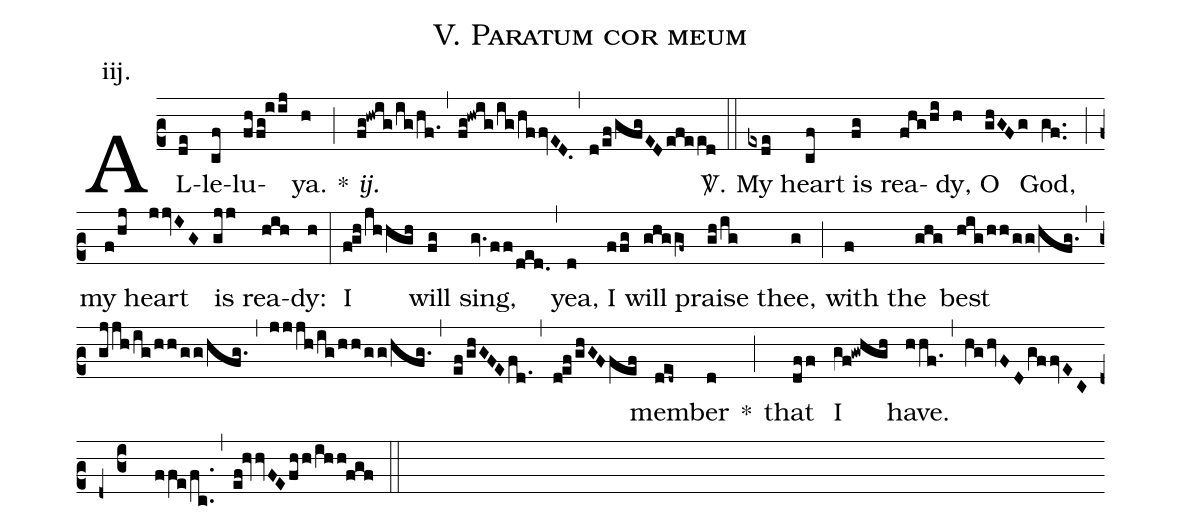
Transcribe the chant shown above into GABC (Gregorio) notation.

name:V. Paratum cor meum;
mode:3;
annotation:iij.;
%%
(c2) AL(de)le(cf)lu(fh/fg!iij)ya.(h) *(;) <i>ij.</i>(fg!hwig/ig/hf.1) (,) (fg!hwig/ig/hffvED.0) (,) (d/ef/gfgED/efeed) <sp>V/</sp>.(::) My(exde) heart(cf) is(fg) rea(fhg/hi)dy,(h) O(ghGFg) God,(gf..) (;) my(f/hj) heart(jjvIG) is(gjj) rea(hih)dy:(h) (:) I(f!gh/jhhgh) will(fg) sing,(gv.ff/ded.0) (,) yea,(d) I(ffg) will(ghggf~) praise(gh/ig) thee,(g) (;) with(f) the(ghg) best(hig/hh/gg/hfg.) (,) (gjjh/ig/hh/gg/hfg.) (,) (jjjh/ig/hh/gg/hfg.) (,) (ef/ghGFE/fd.1) (,) (d!ef/ghGFfef) mem(ded~)ber(d) *(;) that(dff) I(gf!gwhgh) have.(hhf.1) (,) (hg/hvFD/gffvEC z0c3 ffe/fc..) (,) (ef!hvvFE/fhh/ihh!fgf) (::)
